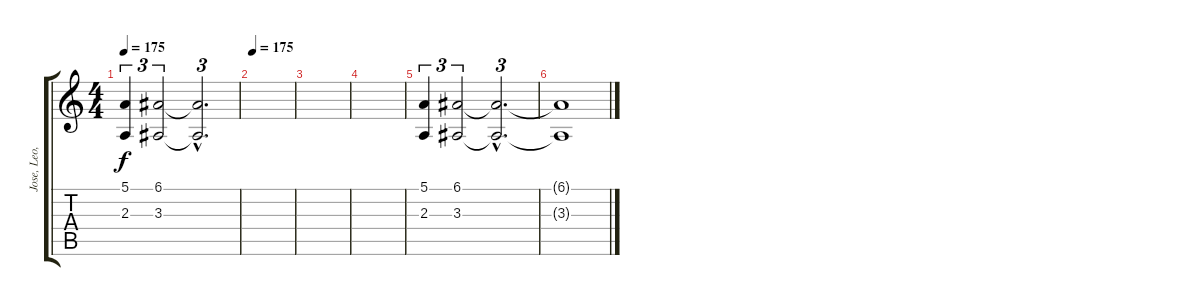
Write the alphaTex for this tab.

\track ("Jose, Leo, Victor, Aurora" "Jose, Leo,") {instrument synthbrass1}
\staff {score tabs}
\tuning (E4 B3 G3 D3 A2 E2) {hide}
\ts (4 4)
\tempo 175
\clef g2
\ks c
(5.1 2.3).4{tu (3 2) dy f} (6.1 3.3).2{tu (3 2)} (6.1{hac t} 3.3{hac t}).2{d tu (3 2)} |
\tempo 175
|
|
|
(5.1 2.3).4{tu (3 2)} (6.1 3.3).2{tu (3 2)} (6.1{hac t} 3.3{hac t}).2{d tu (3 2)} |
(6.1{t} 3.3{t}).1
